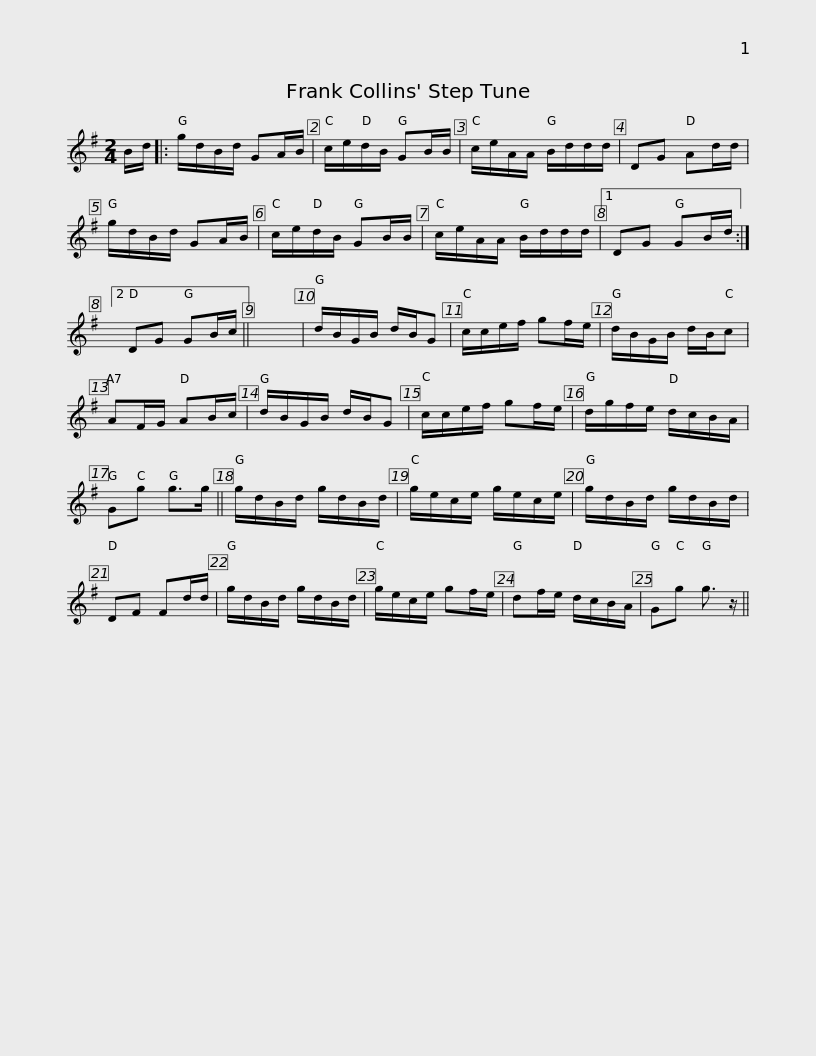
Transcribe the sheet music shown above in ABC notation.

X:1
L:1/8
M:2/4
I:linebreak $
K:G
V:1 treble
V:1
 B/d/ |: g/d/B/d/ GA/B/ | c/e/d/B/ GB/B/ | c/e/A/A/ B/d/d/d/ | DG Ad/d/ | %5
 g/d/B/d/ GA/B/ | c/e/d/B/ GB/B/ |$ c/e/A/A/ B/d/d/d/ |1 DG GB/d/ :|2 DG GB/c/ || %10
 x4 | d/B/G/B/ d/B/G | c/c/e/f/ gf/e/ | d/B/G/B/ d/B/c | AF/G/ AB/c/ |$ %15
 d/B/G/B/ d/B/G | c/c/e/f/ gf/e/ | d/g/f/e/ d/c/B/A/ | Gg g>g || g/d/B/d/ g/d/B/d/ | %20
 g/e/c/e/ g/e/c/e/ |$ g/d/B/d/ g/d/B/d/ | DF Fd/d/ | g/d/B/d/ g/d/B/d/ | g/e/c/e/ gf/e/ | %25
 df/e/ d/c/B/A/ | Gg g3/2 z/ || %27
